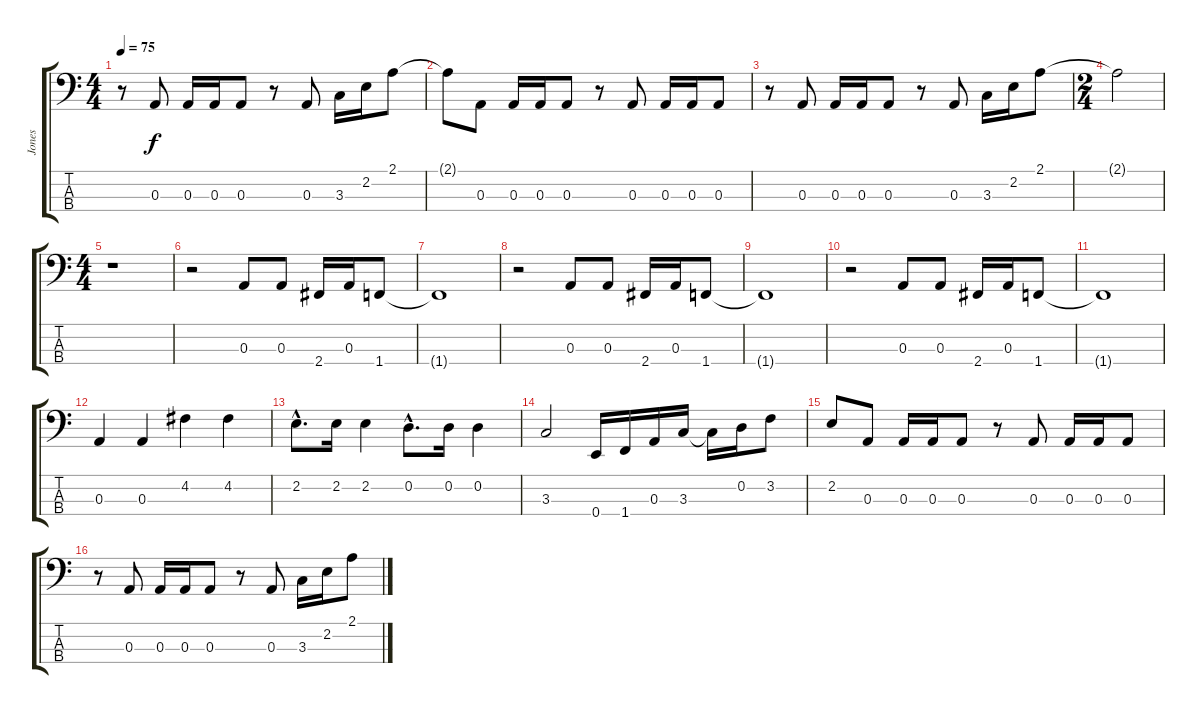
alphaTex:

\track ("Jones" "Jones") {instrument electricbassfinger}
\staff {score tabs}
\tuning (G2 D2 A1 E1) {hide}
\ts (4 4)
\tempo 75
\clef f4
\ks c
r.8{dy f} 0.3.8 0.3.16 0.3.16 0.3.8 r.8 0.3.8 3.3.16 2.2.16 2.1.8 |
2.1{t}.8 0.3.8 0.3.16 0.3.16 0.3.8 r.8 0.3.8 0.3.16 0.3.16 0.3.8 |
r.8 0.3.8 0.3.16 0.3.16 0.3.8 r.8 0.3.8 3.3.16 2.2.16 2.1.8 |
\ts (2 4)
2.1{t}.2 |
\ts (4 4)
r.1 |
r.2 0.3.8 0.3.8 2.4.16 0.3.16 1.4.8 |
1.4{t}.1 |
r.2 0.3.8 0.3.8 2.4.16 0.3.16 1.4.8 |
1.4{t}.1 |
r.2 0.3.8 0.3.8 2.4.16 0.3.16 1.4.8 |
1.4{t}.1 |
0.3.4 0.3.4 4.2.4 4.2.4 |
2.2{hac}.8{d} 2.2.16 2.2.4 0.2{hac}.8{d} 0.2.16 0.2.4 |
3.3.2 0.4.16 1.4.16 0.3.16 3.3.16 3.3{t}.16 0.2.16 3.2.8 |
2.2.8 0.3.8 0.3.16 0.3.16 0.3.8 r.8 0.3.8 0.3.16 0.3.16 0.3.8 |
r.8 0.3.8 0.3.16 0.3.16 0.3.8 r.8 0.3.8 3.3.16 2.2.16 2.1.8
